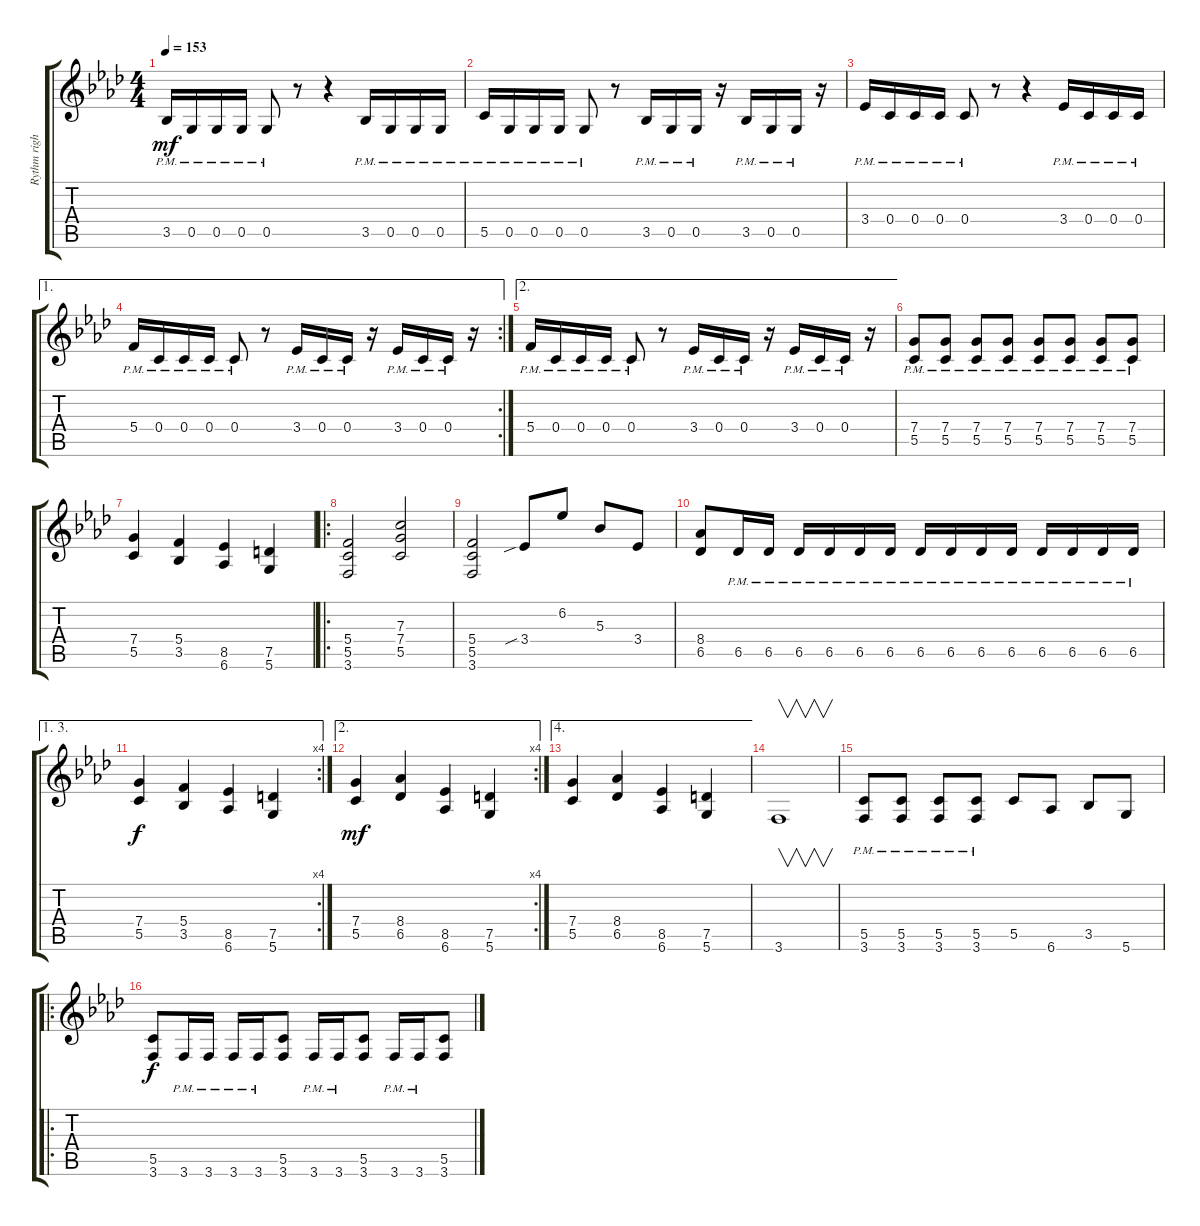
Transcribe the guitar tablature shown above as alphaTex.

\track ("Rythm right channel" "Rythm righ") {instrument distortionguitar}
\staff {score tabs}
\tuning (D4 A3 F3 C3 G2 D2) {hide}
\ts (4 4)
\tempo 153
\clef g2
\ks fminor
3.5{pm}.16{dy mf} 0.5{pm}.16 0.5{pm}.16 0.5{pm}.16 0.5{pm}.8 r.8 r.4 3.5{pm}.16 0.5{pm}.16 0.5{pm}.16 0.5{pm}.16 |
5.5{pm}.16 0.5{pm}.16 0.5{pm}.16 0.5{pm}.16 0.5{pm}.8 r.8 3.5{pm}.16 0.5{pm}.16 0.5{pm}.16 r.16 3.5{pm}.16 0.5{pm}.16 0.5{pm}.16 r.16 |
3.4{pm}.16 0.4{pm}.16 0.4{pm}.16 0.4{pm}.16 0.4{pm}.8 r.8 r.4 3.4{pm}.16 0.4{pm}.16 0.4{pm}.16 0.4{pm}.16 |
\ae 1
\rc 2
5.4{pm}.16 0.4{pm}.16 0.4{pm}.16 0.4{pm}.16 0.4{pm}.8 r.8 3.4{pm}.16 0.4{pm}.16 0.4{pm}.16 r.16 3.4{pm}.16 0.4{pm}.16 0.4{pm}.16 r.16 |
\ae 2
5.4{pm}.16 0.4{pm}.16 0.4{pm}.16 0.4{pm}.16 0.4{pm}.8 r.8 3.4{pm}.16 0.4{pm}.16 0.4{pm}.16 r.16 3.4{pm}.16 0.4{pm}.16 0.4{pm}.16 r.16 |
(7.4{pm} 5.5{pm}).8 (7.4{pm} 5.5{pm}).8 (7.4{pm} 5.5{pm}).8 (7.4{pm} 5.5{pm}).8 (7.4{pm} 5.5{pm}).8 (7.4{pm} 5.5{pm}).8 (7.4{pm} 5.5{pm}).8 (7.4{pm} 5.5{pm}).8 |
(7.4 5.5).4 (5.4 3.5).4 (8.5 6.6).4 (7.5 5.6).4 |
\ro
(5.4 5.5 3.6).2 (7.3 7.4 5.5).2 |
(5.4 5.5 3.6).2 3.4{sib}.8 6.2.8 5.3.8 3.4.8 |
(8.4 6.5).8 6.5{pm}.16 6.5{pm}.16 6.5{pm}.16 6.5{pm}.16 6.5{pm}.16 6.5{pm}.16 6.5{pm}.16 6.5{pm}.16 6.5{pm}.16 6.5{pm}.16 6.5{pm}.16 6.5{pm}.16 6.5{pm}.16 6.5{pm}.16 |
\ae (1 3)
\rc 4
(7.4 5.5).4{dy f} (5.4 3.5).4 (8.5 6.6).4 (7.5 5.6).4 |
\ae 2
\rc 4
(7.4 5.5).4{dy mf} (8.4 6.5).4 (8.5 6.6).4 (7.5 5.6).4 |
\ae 4
(7.4 5.5).4 (8.4 6.5).4 (8.5 6.6).4 (7.5 5.6).4 |
3.6.1{v} |
(5.5{pm} 3.6{pm}).8 (5.5{pm} 3.6{pm}).8 (5.5{pm} 3.6{pm}).8 (5.5{pm} 3.6{pm}).8 5.5.8 6.6.8 3.5.8 5.6.8 |
\ro
(5.5 3.6).8{dy f} 3.6{pm}.16 3.6{pm}.16 3.6{pm}.16 3.6{pm}.16 (5.5 3.6).8 3.6{pm}.16 3.6{pm}.16 (5.5 3.6).8 3.6{pm}.16 3.6{pm}.16 (5.5 3.6).8
